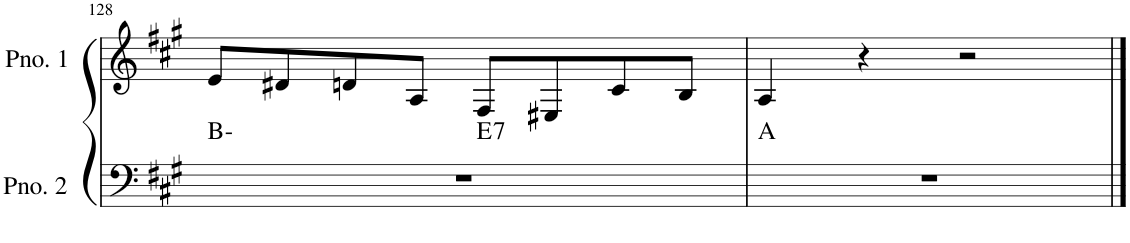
**kern	**harte	**kern
*part2	*part2	*part1
*staff2	*	*staff1
*I"ピアノ 2	*	*I"ピアノ 1
!!LO:PB:g=z
*clefF4	*	*clefG2
*k[f#c#g#]	*	*k[f#c#g#]
*M4/4	*	*M4/4
=128	=128	=128
*^	*	*
1r	2ryy	B:min	8e/L
.	.	.	8d#X/
.	.	.	8dn/
.	.	.	8A/J
!	!	!LO:H:kt=7	!
.	2ryy	E:7	8F#/L
.	.	.	8E#X/
.	.	.	8c#/
.	.	.	8B/J
*v	*v	*	*
=129	=129	=129
1r	A:maj	4A/
.	.	4r
.	.	2r
==	==	==
*-	*-	*-
